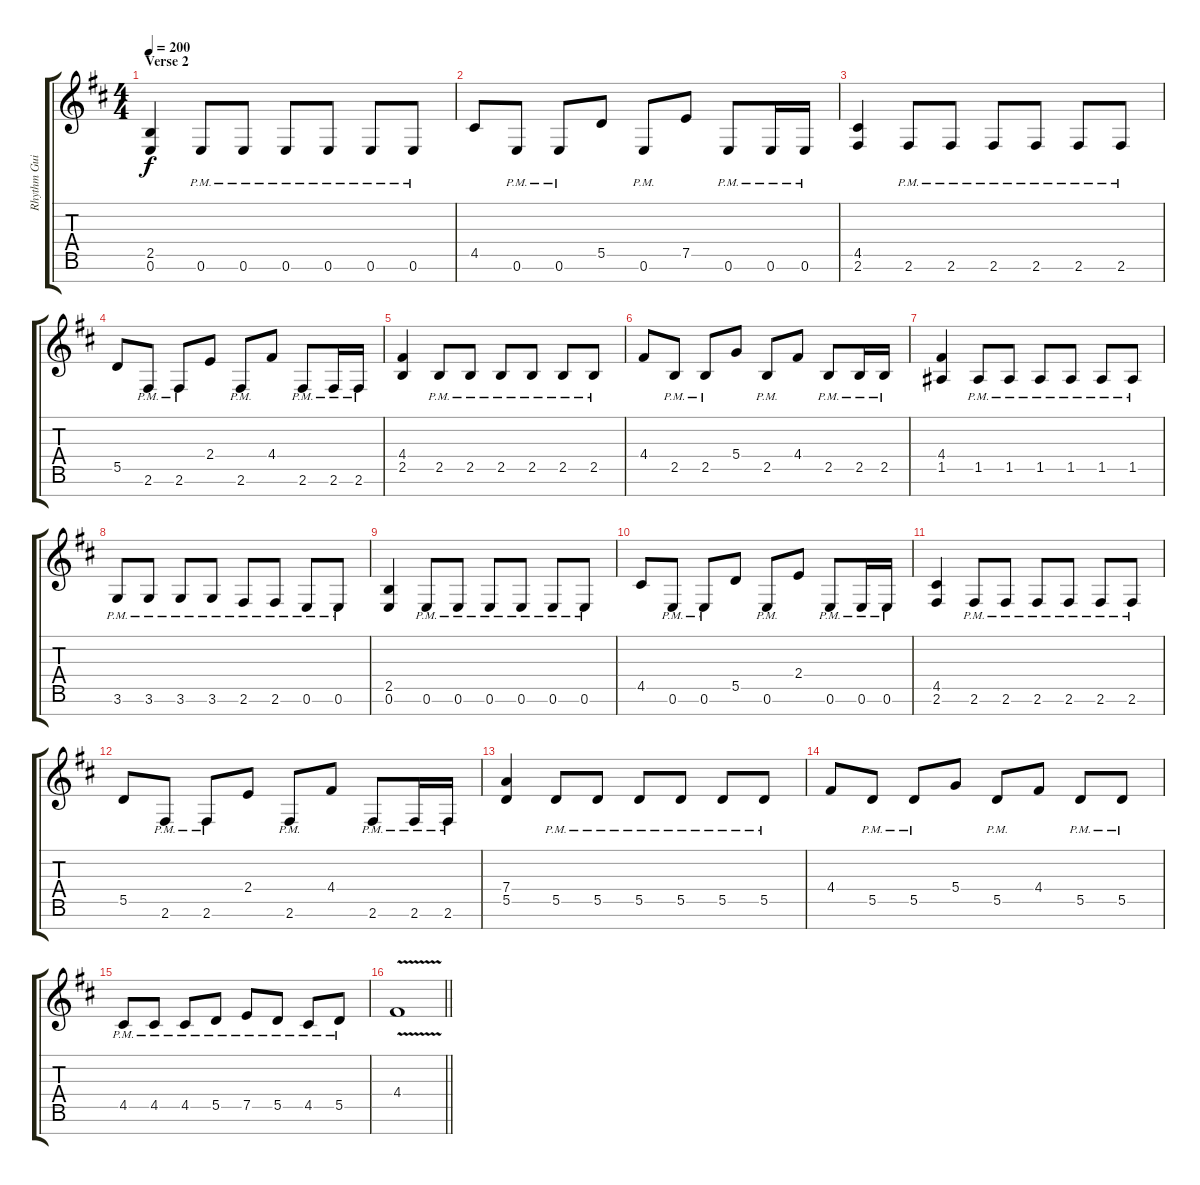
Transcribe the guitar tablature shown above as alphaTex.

\track ("Rhythm Guitar 1" "Rhythm Gui") {instrument distortionguitar}
\staff {score tabs}
\tuning (E4 B3 G3 D3 A2 E2 B1) {hide}
\ts (4 4)
\section ("" "Verse 2")
\tempo 200
\clef g2
\ks bminor
(2.5 0.6).4{dy f} 0.6{pm}.8 0.6{pm}.8 0.6{pm}.8 0.6{pm}.8 0.6{pm}.8 0.6{pm}.8 |
4.5.8 0.6{pm}.8 0.6{pm}.8 5.5.8 0.6{pm}.8 7.5.8 0.6{pm}.8 0.6{pm}.16 0.6{pm}.16 |
(4.5 2.6).4 2.6{pm}.8 2.6{pm}.8 2.6{pm}.8 2.6{pm}.8 2.6{pm}.8 2.6{pm}.8 |
5.5.8 2.6{pm}.8 2.6{pm}.8 2.4.8 2.6{pm}.8 4.4.8 2.6{pm}.8 2.6{pm}.16 2.6{pm}.16 |
(4.4 2.5).4 2.5{pm}.8 2.5{pm}.8 2.5{pm}.8 2.5{pm}.8 2.5{pm}.8 2.5{pm}.8 |
4.4.8 2.5{pm}.8 2.5{pm}.8 5.4.8 2.5{pm}.8 4.4.8 2.5{pm}.8 2.5{pm}.16 2.5{pm}.16 |
(4.4 1.5).4 1.5{pm}.8 1.5{pm}.8 1.5{pm}.8 1.5{pm}.8 1.5{pm}.8 1.5{pm}.8 |
3.6{pm}.8 3.6{pm}.8 3.6{pm}.8 3.6{pm}.8 2.6{pm}.8 2.6{pm}.8 0.6{pm}.8 0.6{pm}.8 |
(2.5 0.6).4 0.6{pm}.8 0.6{pm}.8 0.6{pm}.8 0.6{pm}.8 0.6{pm}.8 0.6{pm}.8 |
4.5.8 0.6{pm}.8 0.6{pm}.8 5.5.8 0.6{pm}.8 2.4.8 0.6{pm}.8 0.6{pm}.16 0.6{pm}.16 |
(4.5 2.6).4 2.6{pm}.8 2.6{pm}.8 2.6{pm}.8 2.6{pm}.8 2.6{pm}.8 2.6{pm}.8 |
5.5.8 2.6{pm}.8 2.6{pm}.8 2.4.8 2.6{pm}.8 4.4.8 2.6{pm}.8 2.6{pm}.16 2.6{pm}.16 |
(7.4 5.5).4 5.5{pm}.8 5.5{pm}.8 5.5{pm}.8 5.5{pm}.8 5.5{pm}.8 5.5{pm}.8 |
4.4.8 5.5{pm}.8 5.5{pm}.8 5.4.8 5.5{pm}.8 4.4.8 5.5{pm}.8 5.5{pm}.8 |
4.5{pm}.8 4.5{pm}.8 4.5{pm}.8 5.5{pm}.8 7.5{pm}.8 5.5{pm}.8 4.5{pm}.8 5.5{pm}.8 |
\barLineRight lightlight
4.4{v}.1
